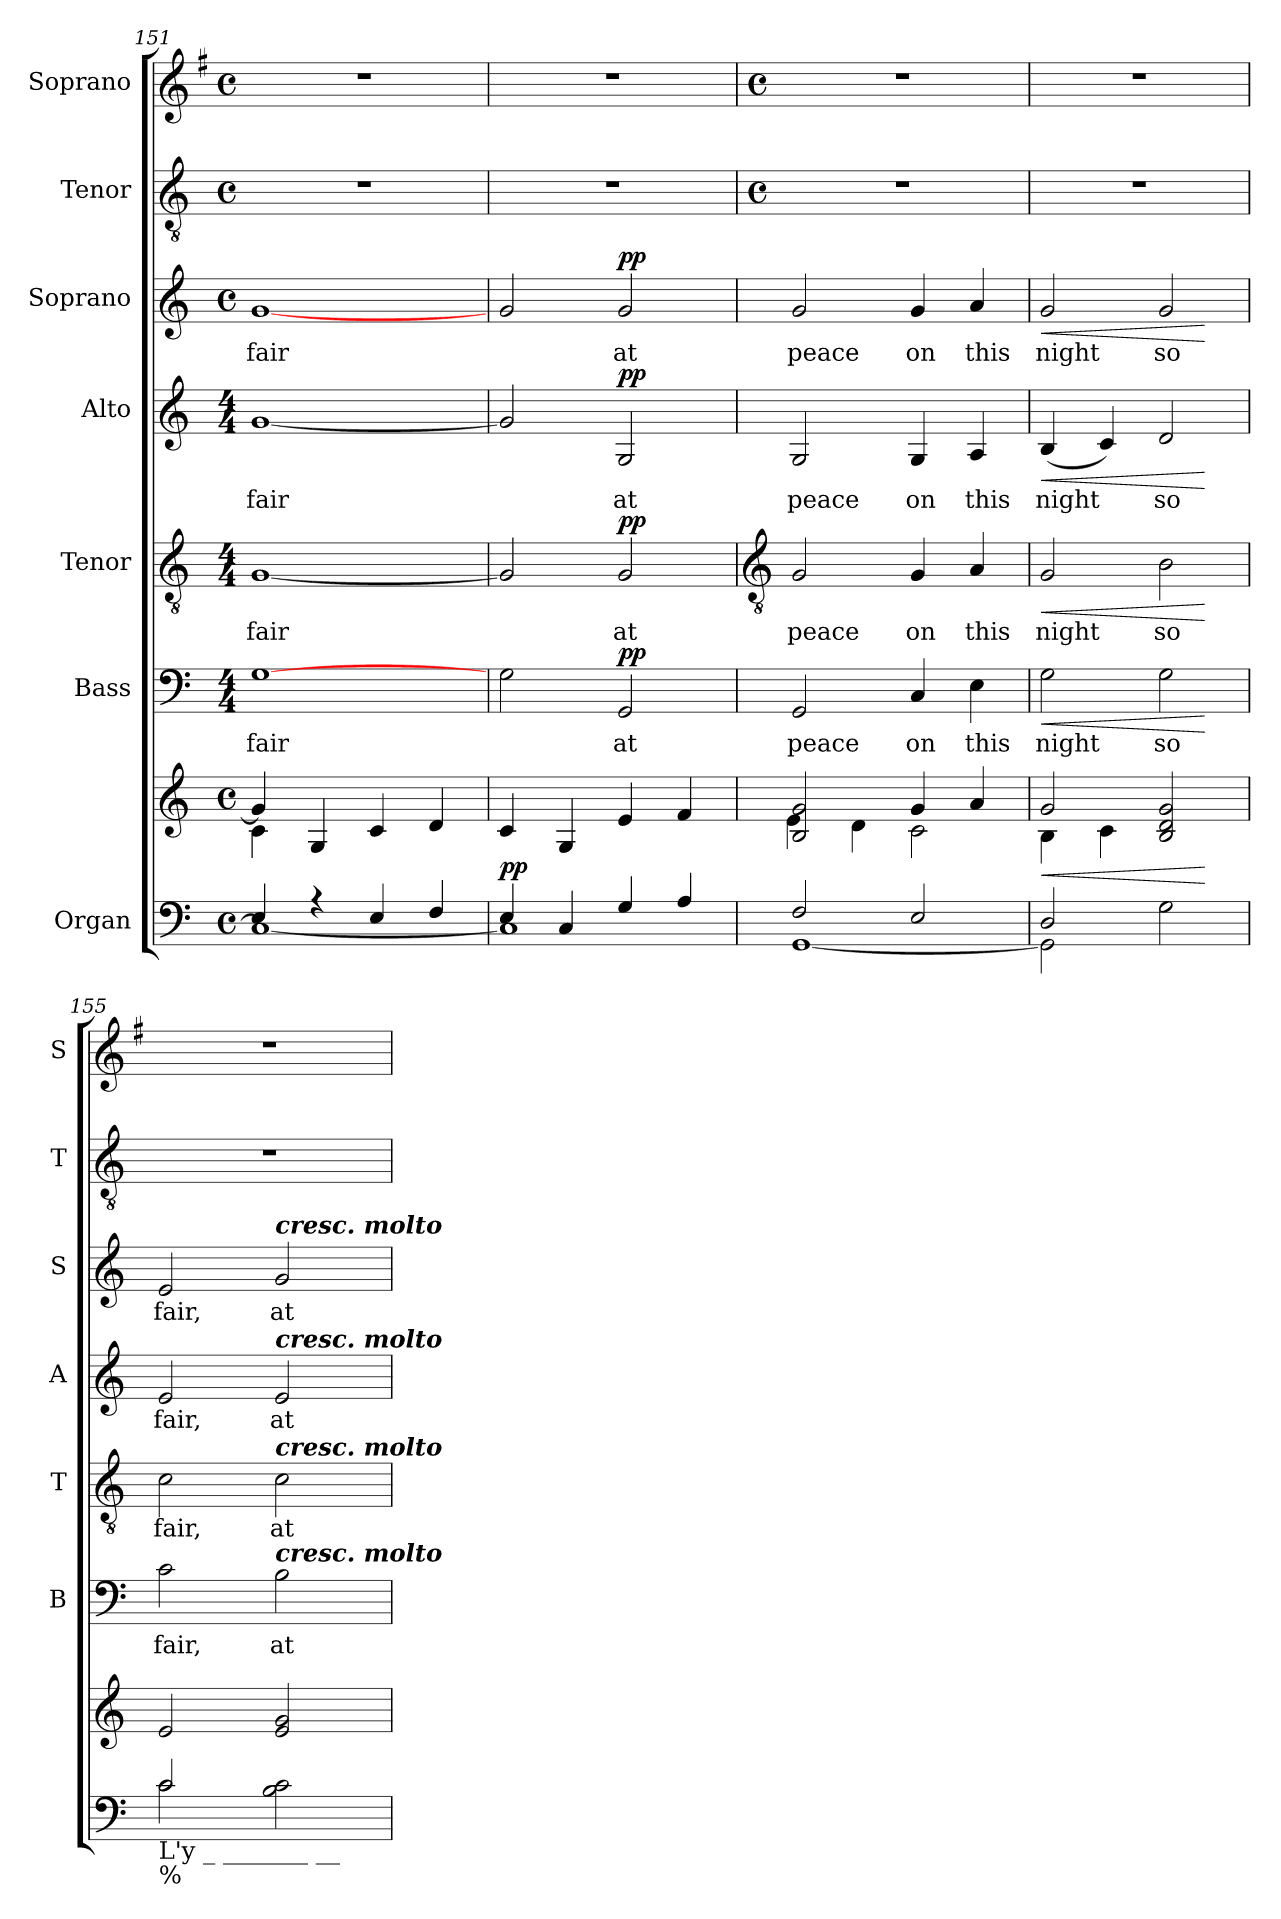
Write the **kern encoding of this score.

**kern	**kern	**dynam	**kern	**text	**dynam	**kern	**text	**dynam	**kern	**text	**dynam	**kern	**text	**dynam	**kern	**kern
*part7	*part7	*part7	*part6	*part6	*part6	*part5	*part5	*part5	*part4	*part4	*part4	*part3	*part3	*part3	*part2	*part1
*staff8	*staff7	*staff7/8	*staff6	*staff6	*staff6	*staff5	*staff5	*staff5	*staff4	*staff4	*staff4	*staff3	*staff3	*staff3	*staff2	*staff1
*I"Organ	*	*	*I"Bass	*	*	*I"Tenor	*	*	*I"Alto	*	*	*I"Soprano	*	*	*I"Tenor	*I"Soprano
*	*	*	*I'B	*	*	*I'T	*	*	*I'A	*	*	*I'S	*	*	*I'T	*I'S
*clefF4	*clefG2	*	*clefF4	*	*	*clefGv2	*	*	*clefG2	*	*	*clefG2	*	*	*clefGv2	*clefG2
*k[]	*k[]	*	*k[]	*	*	*k[]	*	*	*k[]	*	*	*k[]	*	*	*k[]	*k[f#]
*C:	*C:	*	*C:	*	*	*C:	*	*	*C:	*	*	*C:	*	*	*C:	*G:
*M4/4	*M4/4	*	*M4/4	*	*	*M4/4	*	*	*M4/4	*	*	*M4/4	*	*	*M4/4	*M4/4
*met(c)	*met(c)	*	*	*	*	*	*	*	*	*	*	*met(c)	*	*	*met(c)	*met(c)
=151	=151	=151	=151	=151	=151	=151	=151	=151	=151	=151	=151	=151	=151	=151	=151	=151
*^	*^	*	*	*	*	*	*	*	*	*	*	*	*	*	*	*
!	!	!	!	!	!	!LO:LY:b	!	!	!LO:LY:b	!	!	!LO:LY:b	!	!	!LO:LY:b	!	!	!
4E/	1C\_	4g]	4c\	.	[1G	fair	.	[1G	fair	.	[1g	fair	.	[1g	fair	.	1r	1r
4r	.	4G	4ryy	.	.	.	.	.	.	.	.	.	.	.	.	.	.	.
4E/	.	4c	2ryy	.	.	.	.	.	.	.	.	.	.	.	.	.	.	.
4F/	.	4d	.	.	.	.	.	.	.	.	.	.	.	.	.	.	.	.
=152	=152	=152	=152	=152	=152	=152	=152	=152	=152	=152	=152	=152	=152	=152	=152	=152	=152	=152
!	!	!	!	!LO:DY:a=2	!	!	!	!	!	!	!	!	!	!	!	!	!	!
4E/	1C\]	4c	2ryy	pp	2G	.	.	2G]	.	.	2g]	.	.	2g	.	.	1r	1r
4C/	.	4G	.	.	.	.	.	.	.	.	.	.	.	.	.	.	.	.
!	!	!	!	!	!	!LO:LY:b	!LO:DY:b	!	!LO:LY:b	!LO:DY:b	!	!LO:LY:b	!LO:DY:b	!	!LO:LY:b	!LO:DY:b	!	!
4G/	.	4e	2ryy	.	2GG	at	pp	2G	at	pp	2G	at	pp	2g	at	pp	.	.
4A/	.	4f	.	.	.	.	.	.	.	.	.	.	.	.	.	.	.	.
!!LO:LB:g=z
=153	=153	=153	=153	=153	=153	=153	=153	=153	=153	=153	=153	=153	=153	=153	=153	=153	=153	=153
*	*	*	*	*	*	*	*	*clefGv2	*	*	*	*	*	*	*	*	*	*
*	*	*	*	*	*	*	*	*	*	*	*	*	*	*	*	*	*M4/4	*M4/4
*	*	*	*	*	*	*	*	*	*	*	*	*	*	*	*	*	*met(c)	*met(c)
!	!	!	!	!	!	!LO:LY:b	!	!	!LO:LY:b	!	!	!LO:LY:b	!	!	!LO:LY:b	!	!	!
2F/	[1GG\	2B 2g	4e\	.	2GG	peace	.	2G	peace	.	2G	peace	.	2g	peace	.	1r	1r
.	.	.	4d\	.	.	.	.	.	.	.	.	.	.	.	.	.	.	.
!	!	!	!	!	!	!LO:LY:b	!	!	!LO:LY:b	!	!	!LO:LY:b	!	!	!LO:LY:b	!	!	!
2E/	.	4g	2c\	.	4C	on	.	4G	on	.	4G	on	.	4g	on	.	.	.
!	!	!	!	!	!	!LO:LY:b	!	!	!LO:LY:b	!	!	!LO:LY:b	!	!	!LO:LY:b	!	!	!
.	.	4a	.	.	4E	this	.	4A	this	.	4A	this	.	4a	this	.	.	.
=154	=154	=154	=154	=154	=154	=154	=154	=154	=154	=154	=154	=154	=154	=154	=154	=154	=154	=154
!	!	!	!	!LO:HP:b	!	!LO:LY:b	!LO:HP:b	!	!LO:LY:b	!LO:HP:b	!	!LO:LY:b	!LO:HP:b	!	!LO:LY:b	!LO:HP:b	!	!
2D/	2GG\]	2g	4B\	<	2G	night	<	2G	night	<	(<4B	night	<	2g	night	<	1r	1r
.	.	.	4c\	.	.	.	.	.	.	.	4c)	.	.	.	.	.	.	.
!	!	!	!	!	!	!LO:LY:b	!	!	!LO:LY:b	!	!	!LO:LY:b	!	!	!LO:LY:b	!	!	!
2G\	2ryy	2B 2d 2g	2ryy	.	2G	so	.	2B	so	.	2d	so	.	2g	so	.	.	.
*v	*v	*	*	*	*	*	*	*	*	*	*	*	*	*	*	*	*	*
*	*v	*v	*	*	*	*	*	*	*	*	*	*	*	*	*	*	*
.	.	[	.	.	[	.	.	[	.	.	[	.	.	[	.	.
=155	=155	=155	=155	=155	=155	=155	=155	=155	=155	=155	=155	=155	=155	=155	=155	=155
*^	*^	*	*	*	*	*	*	*	*	*	*	*	*	*	*	*
!LO:TX:b:t=L'y _   _______        __	!	!	!	!	!	!	!	!	!	!	!	!	!	!	!	!	!	!
!LO:TX:b:t=%	!	!	!	!	!	!	!	!	!	!	!	!	!	!	!	!	!	!
!	!	!	!	!	!	!LO:LY:b	!	!	!LO:LY:b	!	!	!LO:LY:b	!	!	!LO:LY:b	!	!	!
2c/	2c\	2e	2ryy	.	2c	fair,	.	2c	fair,	.	2e	fair,	.	2e	fair,	.	1r	1r
!	!	!	!	!	!	!	!	!	!	!	!	!	!	!LO:TX:a:Bi:t=cresc. molto	!	!	!	!
!	!	!	!	!	!	!	!	!	!	!	!LO:TX:a:Bi:t=cresc. molto	!	!	!	!	!	!	!
!	!	!	!	!	!	!	!	!LO:TX:a:Bi:t=cresc. molto	!	!	!	!	!	!	!	!	!	!
!	!	!	!	!	!LO:TX:a:Bi:t=cresc. molto	!	!	!	!	!	!	!	!	!	!	!	!	!
!	!	!	!	!	!	!LO:LY:b	!	!	!LO:LY:b	!	!	!LO:LY:b	!	!	!LO:LY:b	!	!	!
2B\ 2c\	2ryy	2e 2g	2ryy	.	2B	at	.	2c	at	.	2e	at	.	2g	at	.	.	.
*v	*v	*	*	*	*	*	*	*	*	*	*	*	*	*	*	*	*	*
*	*v	*v	*	*	*	*	*	*	*	*	*	*	*	*	*	*	*
=	=	=	=	=	=	=	=	=	=	=	=	=	=	=	=	=
*-	*-	*-	*-	*-	*-	*-	*-	*-	*-	*-	*-	*-	*-	*-	*-	*-
